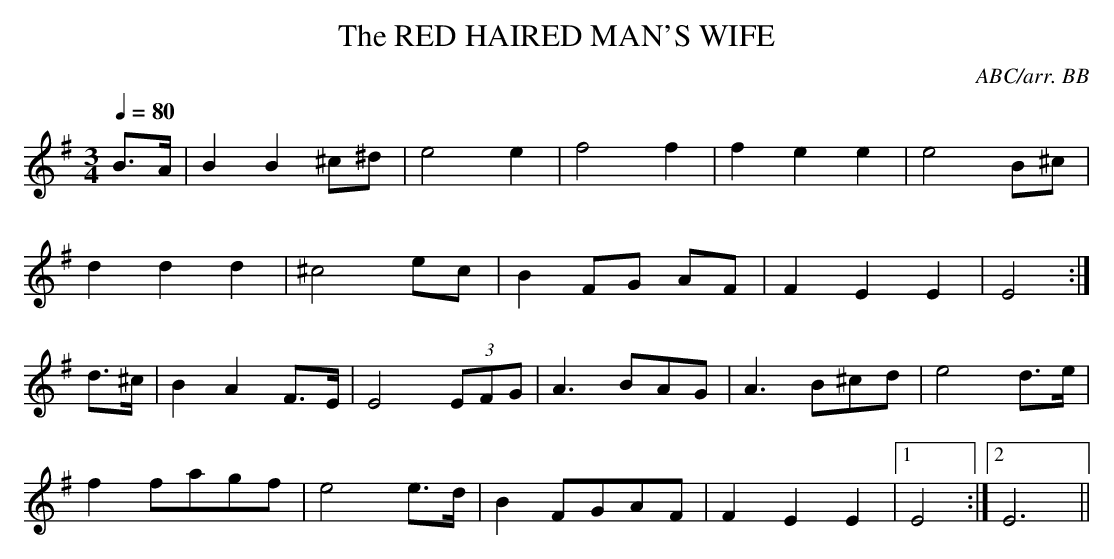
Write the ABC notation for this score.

X:1
T:RED HAIRED MAN'S WIFE, The
C:ABC/arr. BB
Q:1/4=80
L:1/8
M:3/4
K:Em
B>A|B2 B2 ^c^d|e4 e2|f4 f2|f2 e2 e2|e4 B^c|
d2 d2 d2|^c4 ec|B2 FG AF|F2 E2 E2|E4 :|
d>^c|B2 A2 F>E|E4 (3EFG|A3 BAG|A3 B^cd|e4 d>e|
f2 fagf|e4 e>d|B2 FGAF|F2 E2 E2|1 E4 :|2 E6||
